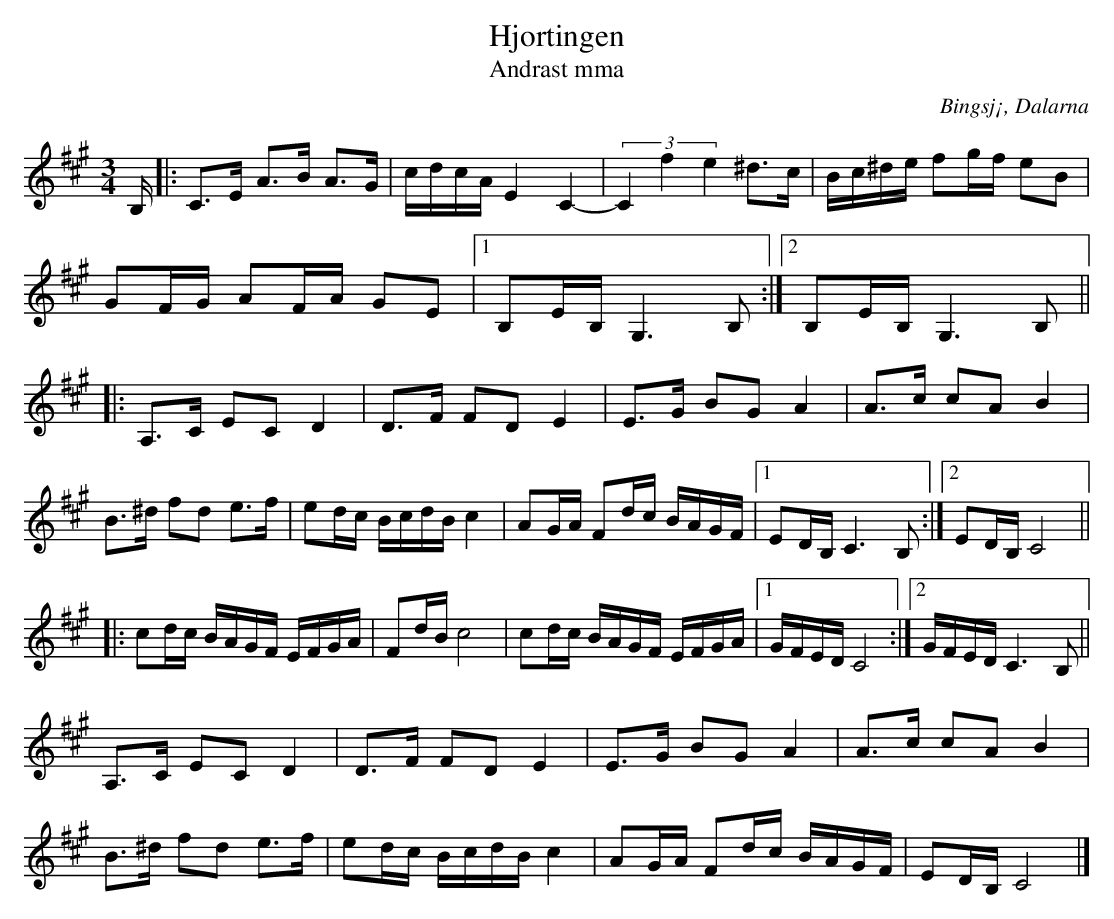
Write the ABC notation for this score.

X:1
T: Hjortingen
T: Andrast mma
O: Bingsj¡, Dalarna
M: 3/4
L: 1/8
K: A
B,/ |: C>E A>B A>G | c/d/c/A/ E2 C2- | (3C2 f2 e2 ^d>c | B/c/^d/e/ fg/f/ eB |
GF/G/ AF/A/ GE |1 B,E/B,/ G,3  B, :|2 B,E/B,/ G,3  B, ||
|: A,>C EC D2 | D>F FD E2 | E>G BG A2 | A>c cA B2 |
B>^d fd e>f | ed/c/ B/c/d/B/ c2 | AG/A/ Fd/c/ B/A/G/F/ |1 ED/B,/ C3 B,:|2 ED/B,/ C4 ||
|: cd/c/ B/A/G/F/ E/F/G/A/ | Fd/B/ c4 | cd/c/ B/A/G/F/ E/F/G/A/ |1 G/F/E/D/ C4 :|2 G/F/E/D/ C3 B,||
A,>C EC D2 | D>F FD E2 | E>G BG A2 | A>c cA B2 |
B>^d fd e>f | ed/c/ B/c/d/B/ c2 | AG/A/ Fd/c/ B/A/G/F/ | ED/B,/ C4 |]
